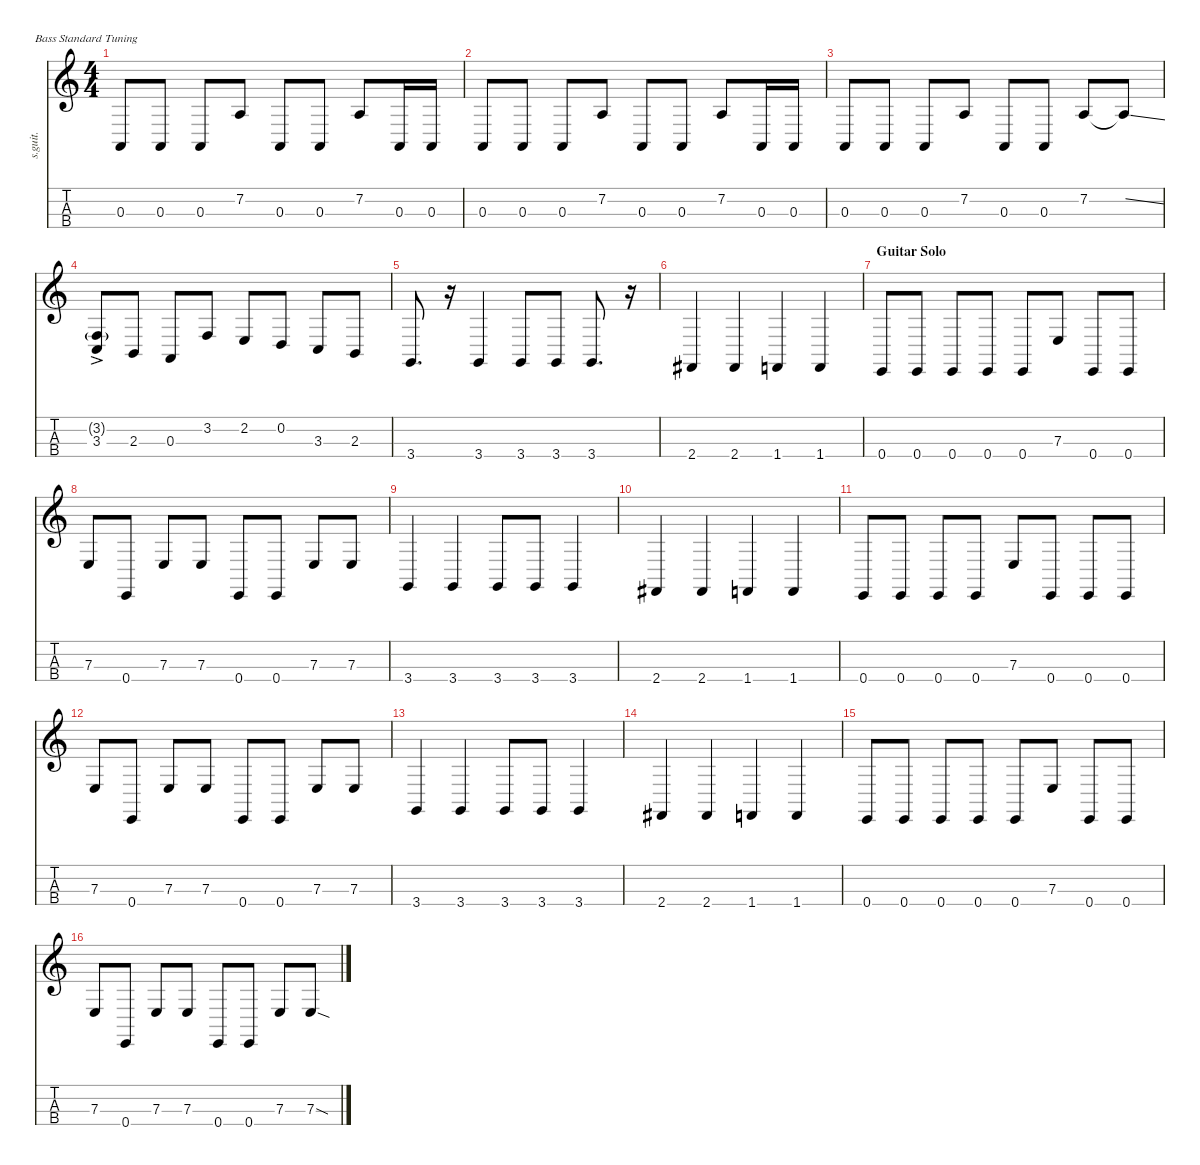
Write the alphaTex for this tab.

\defaultSystemsLayout 4
\hideDynamics
\bracketExtendMode nobrackets
\track ("Cliff Burton - Bass" "s.guit.") {instrument electricbassfinger}
\staff {score tabs}
\tuning (G2 D2 A1 E1)
\ts (4 4)
\tempo (208 hide)
\clef g2
\ks c
0.3.8{lyrics (0 "") lyrics (1 "") lyrics (2 "") lyrics (3 "") lyrics (4 "") dy f} 0.3.8{lyrics (0 "") lyrics (1 "") lyrics (2 "") lyrics (3 "") lyrics (4 "")} 0.3.8{lyrics (0 "") lyrics (1 "") lyrics (2 "") lyrics (3 "") lyrics (4 "")} 7.2.8{lyrics (0 "") lyrics (1 "") lyrics (2 "") lyrics (3 "") lyrics (4 "")} 0.3.8{lyrics (0 "") lyrics (1 "") lyrics (2 "") lyrics (3 "") lyrics (4 "")} 0.3.8{lyrics (0 "") lyrics (1 "") lyrics (2 "") lyrics (3 "") lyrics (4 "")} 7.2.8{lyrics (0 "") lyrics (1 "") lyrics (2 "") lyrics (3 "") lyrics (4 "")} 0.3.16{lyrics (0 "") lyrics (1 "") lyrics (2 "") lyrics (3 "") lyrics (4 "")} 0.3.16{lyrics (0 "") lyrics (1 "") lyrics (2 "") lyrics (3 "") lyrics (4 "")} |
0.3.8{lyrics (0 "") lyrics (1 "") lyrics (2 "") lyrics (3 "") lyrics (4 "")} 0.3.8{lyrics (0 "") lyrics (1 "") lyrics (2 "") lyrics (3 "") lyrics (4 "")} 0.3.8{lyrics (0 "") lyrics (1 "") lyrics (2 "") lyrics (3 "") lyrics (4 "")} 7.2.8{lyrics (0 "") lyrics (1 "") lyrics (2 "") lyrics (3 "") lyrics (4 "")} 0.3.8{lyrics (0 "") lyrics (1 "") lyrics (2 "") lyrics (3 "") lyrics (4 "")} 0.3.8{lyrics (0 "") lyrics (1 "") lyrics (2 "") lyrics (3 "") lyrics (4 "")} 7.2.8{lyrics (0 "") lyrics (1 "") lyrics (2 "") lyrics (3 "") lyrics (4 "")} 0.3.16{lyrics (0 "") lyrics (1 "") lyrics (2 "") lyrics (3 "") lyrics (4 "")} 0.3.16{lyrics (0 "") lyrics (1 "") lyrics (2 "") lyrics (3 "") lyrics (4 "")} |
0.3.8{lyrics (0 "") lyrics (1 "") lyrics (2 "") lyrics (3 "") lyrics (4 "")} 0.3.8{lyrics (0 "") lyrics (1 "") lyrics (2 "") lyrics (3 "") lyrics (4 "")} 0.3.8{lyrics (0 "") lyrics (1 "") lyrics (2 "") lyrics (3 "") lyrics (4 "")} 7.2.8{lyrics (0 "") lyrics (1 "") lyrics (2 "") lyrics (3 "") lyrics (4 "")} 0.3.8{lyrics (0 "") lyrics (1 "") lyrics (2 "") lyrics (3 "") lyrics (4 "")} 0.3.8{lyrics (0 "") lyrics (1 "") lyrics (2 "") lyrics (3 "") lyrics (4 "")} 7.2.8{lyrics (0 "") lyrics (1 "") lyrics (2 "") lyrics (3 "") lyrics (4 "")} 7.2{ss t}.8{lyrics (0 "") lyrics (1 "") lyrics (2 "") lyrics (3 "") lyrics (4 "")} |
(3.2{g} 3.3{ac}).8{lyrics (0 "") lyrics (1 "") lyrics (2 "") lyrics (3 "") lyrics (4 "") dy fff} 2.3.8{lyrics (0 "") lyrics (1 "") lyrics (2 "") lyrics (3 "") lyrics (4 "") dy f} 0.3.8{lyrics (0 "") lyrics (1 "") lyrics (2 "") lyrics (3 "") lyrics (4 "")} 3.2.8{lyrics (0 "") lyrics (1 "") lyrics (2 "") lyrics (3 "") lyrics (4 "")} 2.2.8{lyrics (0 "") lyrics (1 "") lyrics (2 "") lyrics (3 "") lyrics (4 "")} 0.2.8{lyrics (0 "") lyrics (1 "") lyrics (2 "") lyrics (3 "") lyrics (4 "")} 3.3.8{lyrics (0 "") lyrics (1 "") lyrics (2 "") lyrics (3 "") lyrics (4 "")} 2.3.8{lyrics (0 "") lyrics (1 "") lyrics (2 "") lyrics (3 "") lyrics (4 "")} |
3.4.8{d lyrics (0 "") lyrics (1 "") lyrics (2 "") lyrics (3 "") lyrics (4 "")} r.16 3.4.4{lyrics (0 "") lyrics (1 "") lyrics (2 "") lyrics (3 "") lyrics (4 "")} 3.4.8{lyrics (0 "") lyrics (1 "") lyrics (2 "") lyrics (3 "") lyrics (4 "")} 3.4.8{lyrics (0 "") lyrics (1 "") lyrics (2 "") lyrics (3 "") lyrics (4 "")} 3.4.8{d lyrics (0 "") lyrics (1 "") lyrics (2 "") lyrics (3 "") lyrics (4 "")} r.16 |
2.4{acc #}.4{lyrics (0 "") lyrics (1 "") lyrics (2 "") lyrics (3 "") lyrics (4 "")} 2.4{acc #}.4{lyrics (0 "") lyrics (1 "") lyrics (2 "") lyrics (3 "") lyrics (4 "")} 1.4.4{lyrics (0 "") lyrics (1 "") lyrics (2 "") lyrics (3 "") lyrics (4 "")} 1.4.4{lyrics (0 "") lyrics (1 "") lyrics (2 "") lyrics (3 "") lyrics (4 "")} |
\section ("" "Guitar Solo")
0.4.8{lyrics (0 "") lyrics (1 "") lyrics (2 "") lyrics (3 "") lyrics (4 "")} 0.4.8{lyrics (0 "") lyrics (1 "") lyrics (2 "") lyrics (3 "") lyrics (4 "")} 0.4.8{lyrics (0 "") lyrics (1 "") lyrics (2 "") lyrics (3 "") lyrics (4 "")} 0.4.8{lyrics (0 "") lyrics (1 "") lyrics (2 "") lyrics (3 "") lyrics (4 "")} 0.4.8{lyrics (0 "") lyrics (1 "") lyrics (2 "") lyrics (3 "") lyrics (4 "")} 7.3.8{lyrics (0 "") lyrics (1 "") lyrics (2 "") lyrics (3 "") lyrics (4 "")} 0.4.8{lyrics (0 "") lyrics (1 "") lyrics (2 "") lyrics (3 "") lyrics (4 "")} 0.4.8{lyrics (0 "") lyrics (1 "") lyrics (2 "") lyrics (3 "") lyrics (4 "")} |
7.3.8{lyrics (0 "") lyrics (1 "") lyrics (2 "") lyrics (3 "") lyrics (4 "")} 0.4.8{lyrics (0 "") lyrics (1 "") lyrics (2 "") lyrics (3 "") lyrics (4 "")} 7.3.8{lyrics (0 "") lyrics (1 "") lyrics (2 "") lyrics (3 "") lyrics (4 "")} 7.3.8{lyrics (0 "") lyrics (1 "") lyrics (2 "") lyrics (3 "") lyrics (4 "")} 0.4.8{lyrics (0 "") lyrics (1 "") lyrics (2 "") lyrics (3 "") lyrics (4 "")} 0.4.8{lyrics (0 "") lyrics (1 "") lyrics (2 "") lyrics (3 "") lyrics (4 "")} 7.3.8{lyrics (0 "") lyrics (1 "") lyrics (2 "") lyrics (3 "") lyrics (4 "")} 7.3.8{lyrics (0 "") lyrics (1 "") lyrics (2 "") lyrics (3 "") lyrics (4 "")} |
3.4.4{lyrics (0 "") lyrics (1 "") lyrics (2 "") lyrics (3 "") lyrics (4 "")} 3.4.4{lyrics (0 "") lyrics (1 "") lyrics (2 "") lyrics (3 "") lyrics (4 "")} 3.4.8{lyrics (0 "") lyrics (1 "") lyrics (2 "") lyrics (3 "") lyrics (4 "")} 3.4.8{lyrics (0 "") lyrics (1 "") lyrics (2 "") lyrics (3 "") lyrics (4 "")} 3.4.4{lyrics (0 "") lyrics (1 "") lyrics (2 "") lyrics (3 "") lyrics (4 "")} |
2.4{acc #}.4{lyrics (0 "") lyrics (1 "") lyrics (2 "") lyrics (3 "") lyrics (4 "")} 2.4{acc #}.4{lyrics (0 "") lyrics (1 "") lyrics (2 "") lyrics (3 "") lyrics (4 "")} 1.4.4{lyrics (0 "") lyrics (1 "") lyrics (2 "") lyrics (3 "") lyrics (4 "")} 1.4.4{lyrics (0 "") lyrics (1 "") lyrics (2 "") lyrics (3 "") lyrics (4 "")} |
0.4.8{lyrics (0 "") lyrics (1 "") lyrics (2 "") lyrics (3 "") lyrics (4 "")} 0.4.8{lyrics (0 "") lyrics (1 "") lyrics (2 "") lyrics (3 "") lyrics (4 "")} 0.4.8{lyrics (0 "") lyrics (1 "") lyrics (2 "") lyrics (3 "") lyrics (4 "")} 0.4.8{lyrics (0 "") lyrics (1 "") lyrics (2 "") lyrics (3 "") lyrics (4 "")} 7.3.8{lyrics (0 "") lyrics (1 "") lyrics (2 "") lyrics (3 "") lyrics (4 "")} 0.4.8{lyrics (0 "") lyrics (1 "") lyrics (2 "") lyrics (3 "") lyrics (4 "")} 0.4.8{lyrics (0 "") lyrics (1 "") lyrics (2 "") lyrics (3 "") lyrics (4 "")} 0.4.8{lyrics (0 "") lyrics (1 "") lyrics (2 "") lyrics (3 "") lyrics (4 "")} |
7.3.8{lyrics (0 "") lyrics (1 "") lyrics (2 "") lyrics (3 "") lyrics (4 "")} 0.4.8{lyrics (0 "") lyrics (1 "") lyrics (2 "") lyrics (3 "") lyrics (4 "")} 7.3.8{lyrics (0 "") lyrics (1 "") lyrics (2 "") lyrics (3 "") lyrics (4 "")} 7.3.8{lyrics (0 "") lyrics (1 "") lyrics (2 "") lyrics (3 "") lyrics (4 "")} 0.4.8{lyrics (0 "") lyrics (1 "") lyrics (2 "") lyrics (3 "") lyrics (4 "")} 0.4.8{lyrics (0 "") lyrics (1 "") lyrics (2 "") lyrics (3 "") lyrics (4 "")} 7.3.8{lyrics (0 "") lyrics (1 "") lyrics (2 "") lyrics (3 "") lyrics (4 "")} 7.3.8{lyrics (0 "") lyrics (1 "") lyrics (2 "") lyrics (3 "") lyrics (4 "")} |
3.4.4{lyrics (0 "") lyrics (1 "") lyrics (2 "") lyrics (3 "") lyrics (4 "")} 3.4.4{lyrics (0 "") lyrics (1 "") lyrics (2 "") lyrics (3 "") lyrics (4 "")} 3.4.8{lyrics (0 "") lyrics (1 "") lyrics (2 "") lyrics (3 "") lyrics (4 "")} 3.4.8{lyrics (0 "") lyrics (1 "") lyrics (2 "") lyrics (3 "") lyrics (4 "")} 3.4.4{lyrics (0 "") lyrics (1 "") lyrics (2 "") lyrics (3 "") lyrics (4 "")} |
2.4{acc #}.4{lyrics (0 "") lyrics (1 "") lyrics (2 "") lyrics (3 "") lyrics (4 "")} 2.4{acc #}.4{lyrics (0 "") lyrics (1 "") lyrics (2 "") lyrics (3 "") lyrics (4 "")} 1.4.4{lyrics (0 "") lyrics (1 "") lyrics (2 "") lyrics (3 "") lyrics (4 "")} 1.4.4{lyrics (0 "") lyrics (1 "") lyrics (2 "") lyrics (3 "") lyrics (4 "")} |
0.4.8{lyrics (0 "") lyrics (1 "") lyrics (2 "") lyrics (3 "") lyrics (4 "")} 0.4.8{lyrics (0 "") lyrics (1 "") lyrics (2 "") lyrics (3 "") lyrics (4 "")} 0.4.8{lyrics (0 "") lyrics (1 "") lyrics (2 "") lyrics (3 "") lyrics (4 "")} 0.4.8{lyrics (0 "") lyrics (1 "") lyrics (2 "") lyrics (3 "") lyrics (4 "")} 0.4.8{lyrics (0 "") lyrics (1 "") lyrics (2 "") lyrics (3 "") lyrics (4 "")} 7.3.8{lyrics (0 "") lyrics (1 "") lyrics (2 "") lyrics (3 "") lyrics (4 "")} 0.4.8{lyrics (0 "") lyrics (1 "") lyrics (2 "") lyrics (3 "") lyrics (4 "")} 0.4.8{lyrics (0 "") lyrics (1 "") lyrics (2 "") lyrics (3 "") lyrics (4 "")} |
7.3.8{lyrics (0 "") lyrics (1 "") lyrics (2 "") lyrics (3 "") lyrics (4 "")} 0.4.8{lyrics (0 "") lyrics (1 "") lyrics (2 "") lyrics (3 "") lyrics (4 "")} 7.3.8{lyrics (0 "") lyrics (1 "") lyrics (2 "") lyrics (3 "") lyrics (4 "")} 7.3.8{lyrics (0 "") lyrics (1 "") lyrics (2 "") lyrics (3 "") lyrics (4 "")} 0.4.8{lyrics (0 "") lyrics (1 "") lyrics (2 "") lyrics (3 "") lyrics (4 "")} 0.4.8{lyrics (0 "") lyrics (1 "") lyrics (2 "") lyrics (3 "") lyrics (4 "")} 7.3.8{lyrics (0 "") lyrics (1 "") lyrics (2 "") lyrics (3 "") lyrics (4 "")} 7.3{sod}.8{lyrics (0 "") lyrics (1 "") lyrics (2 "") lyrics (3 "") lyrics (4 "")}
